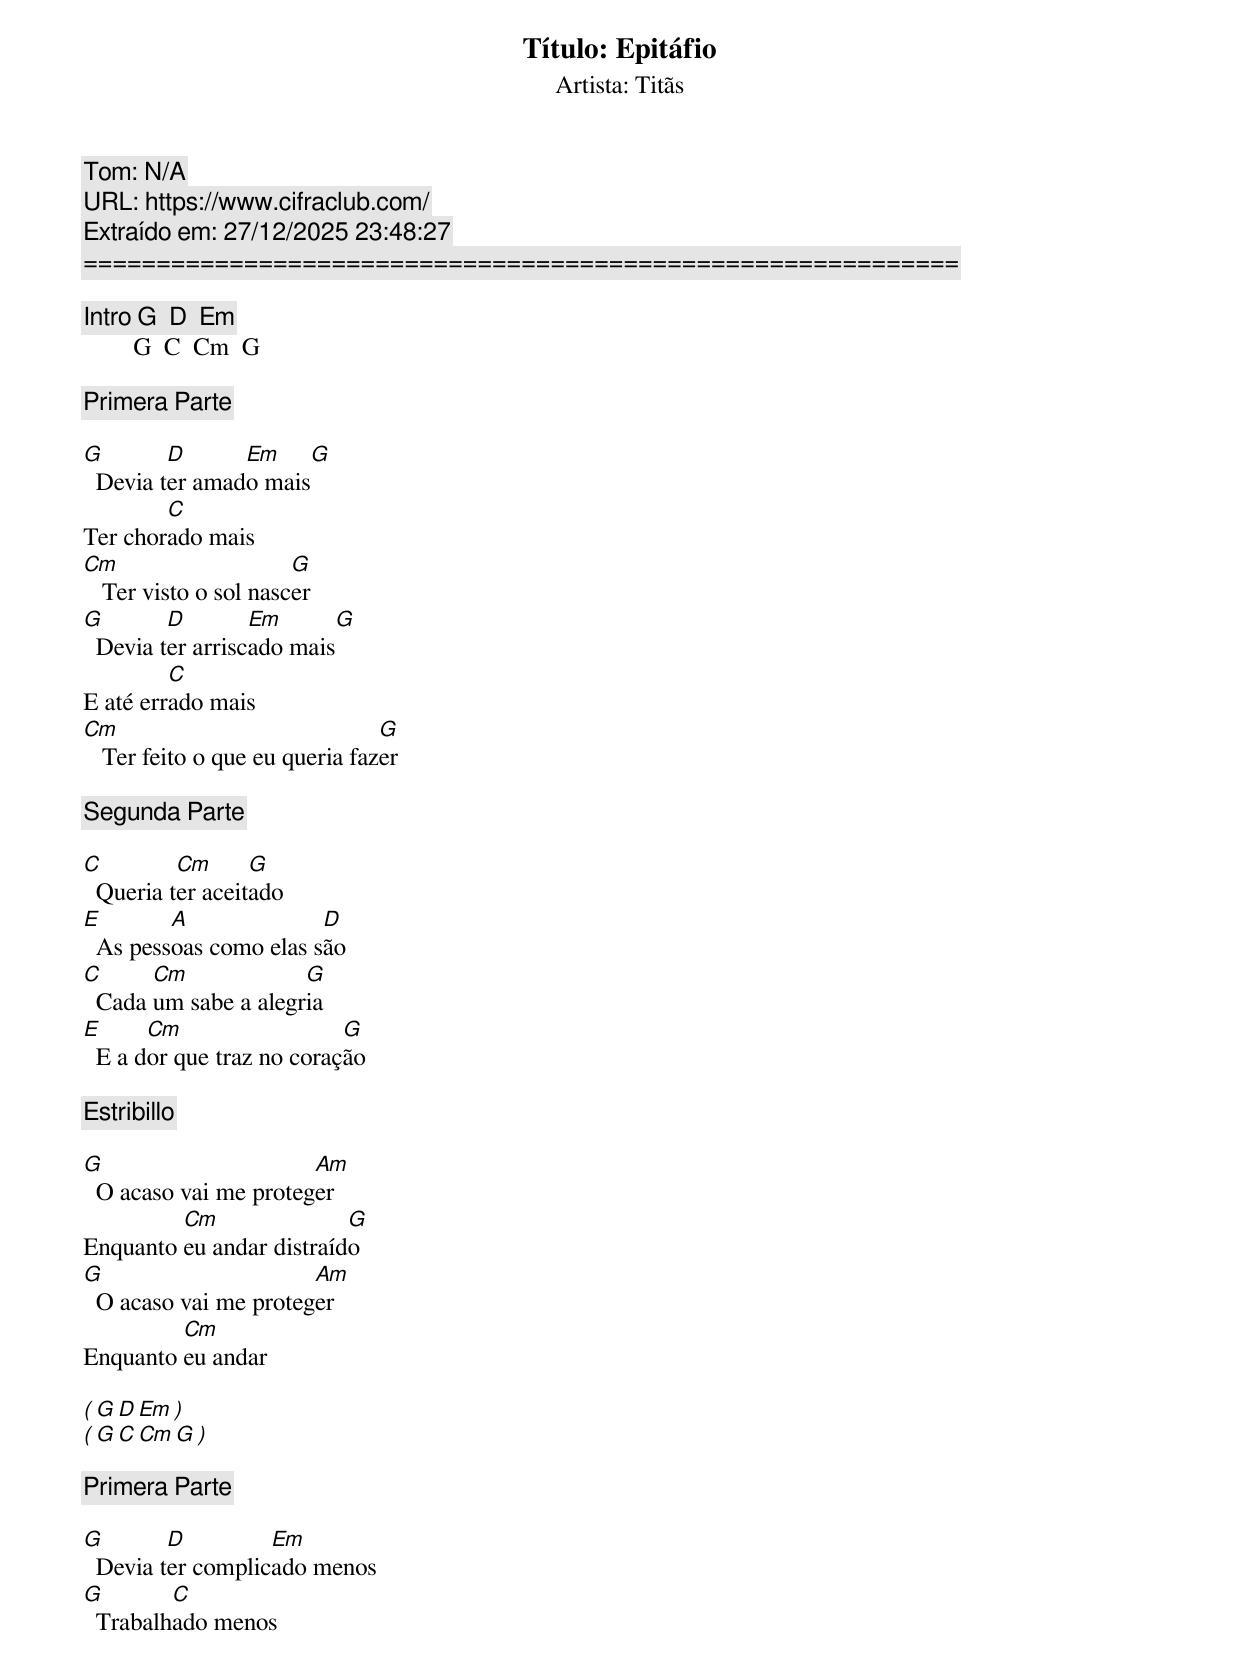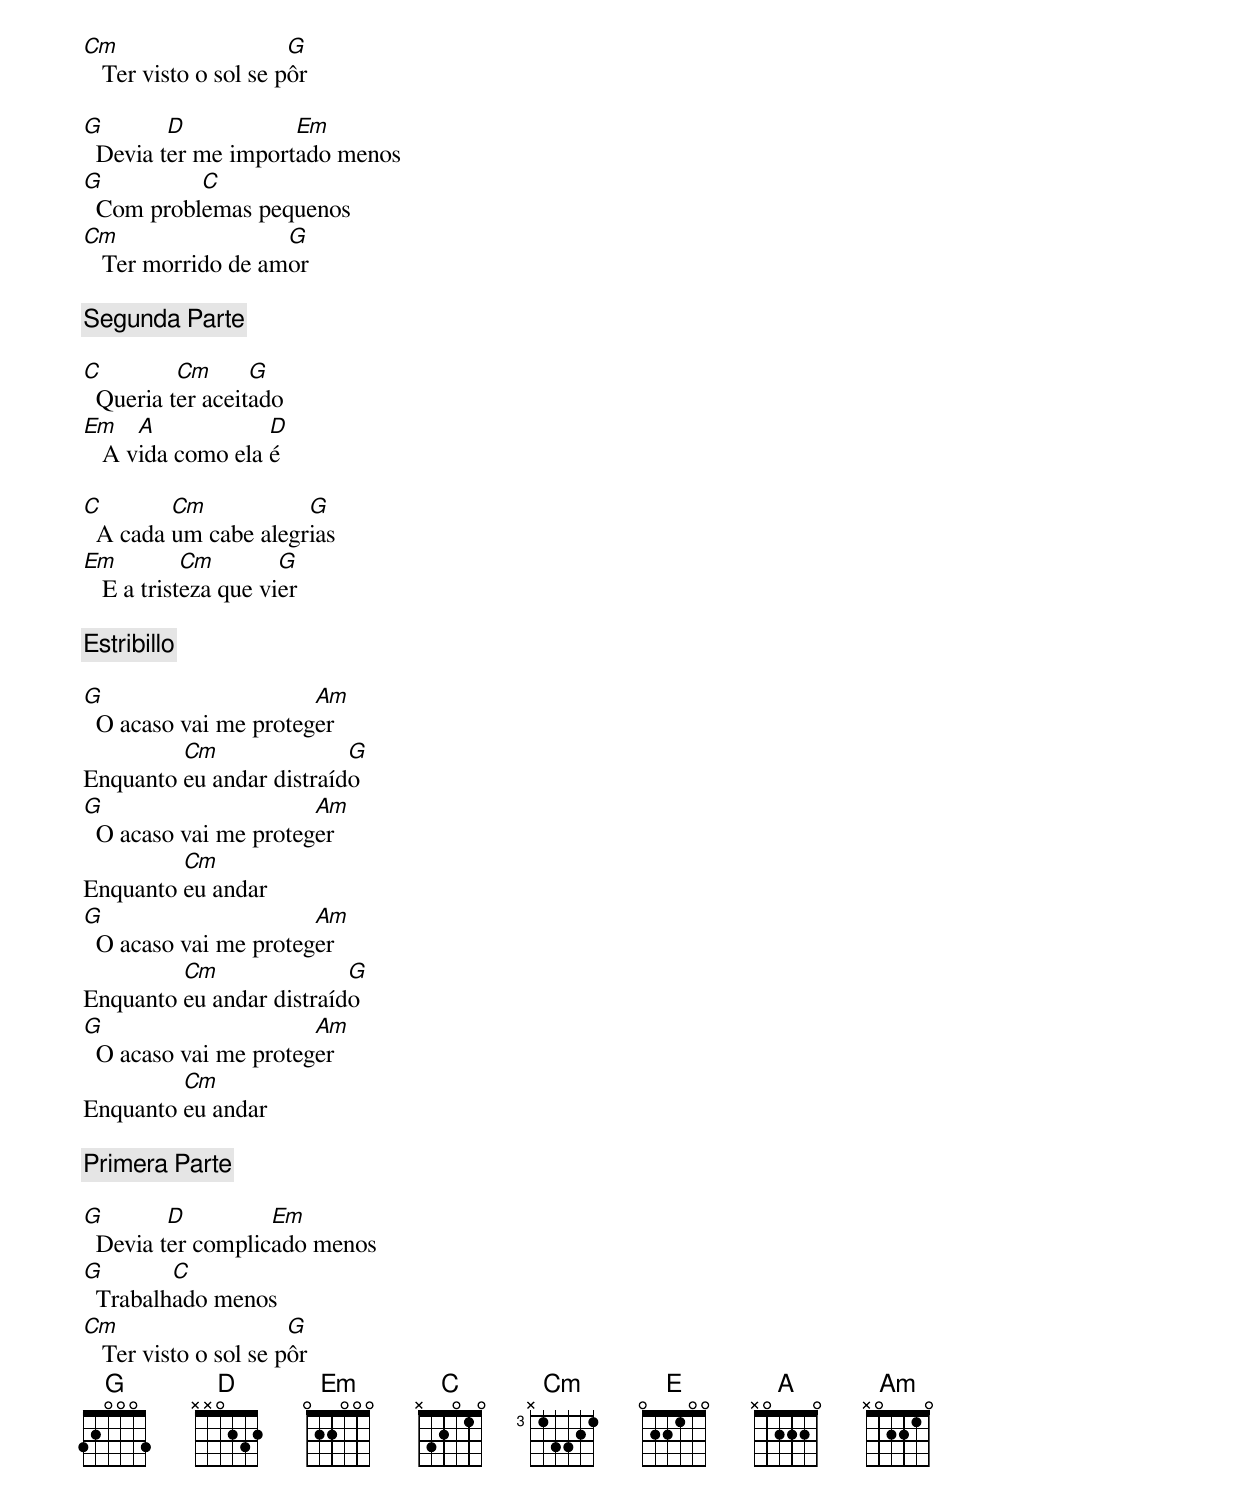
Título: Epitáfio
Artista: Titãs
Tom: N/A
URL: https://www.cifraclub.com/
Extraído em: 27/12/2025 23:48:27
============================================================

[Intro] G  D  Em
        G  C  Cm  G

[Primera Parte]

G        D      Em     G
  Devia ter amado mais
        C
Ter chorado mais
Cm                     G
   Ter visto o sol nascer
G        D        Em       G
  Devia ter arriscado mais
         C
E até errado mais
Cm                              G
   Ter feito o que eu queria fazer

[Segunda Parte]

C         Cm      G
  Queria ter aceitado
E        A              D
  As pessoas como elas são
C      Cm             G
  Cada um sabe a alegria
E      Cm                  G
  E a dor que traz no coração

[Estribillo]

G                      Am
  O acaso vai me proteger
         Cm               G
Enquanto eu andar distraído
G                      Am
  O acaso vai me proteger
         Cm
Enquanto eu andar

( G  D  Em )
( G  C  Cm  G )

[Primera Parte]

G        D         Em
  Devia ter complicado menos
G        C
  Trabalhado menos
Cm                     G
   Ter visto o sol se pôr

G        D           Em
  Devia ter me importado menos
G          C
  Com problemas pequenos
Cm                  G
   Ter morrido de amor

[Segunda Parte]

C         Cm      G
  Queria ter aceitado
Em    A            D
   A vida como ela é

C        Cm           G
  A cada um cabe alegrias
Em          Cm        G
   E a tristeza que vier

[Estribillo]

G                      Am
  O acaso vai me proteger
         Cm               G
Enquanto eu andar distraído
G                      Am
  O acaso vai me proteger
         Cm
Enquanto eu andar
G                      Am
  O acaso vai me proteger
         Cm               G
Enquanto eu andar distraído
G                      Am
  O acaso vai me proteger
         Cm
Enquanto eu andar

[Primera Parte]

G        D         Em
  Devia ter complicado menos
G        C
  Trabalhado menos
Cm                     G
   Ter visto o sol se pôr
